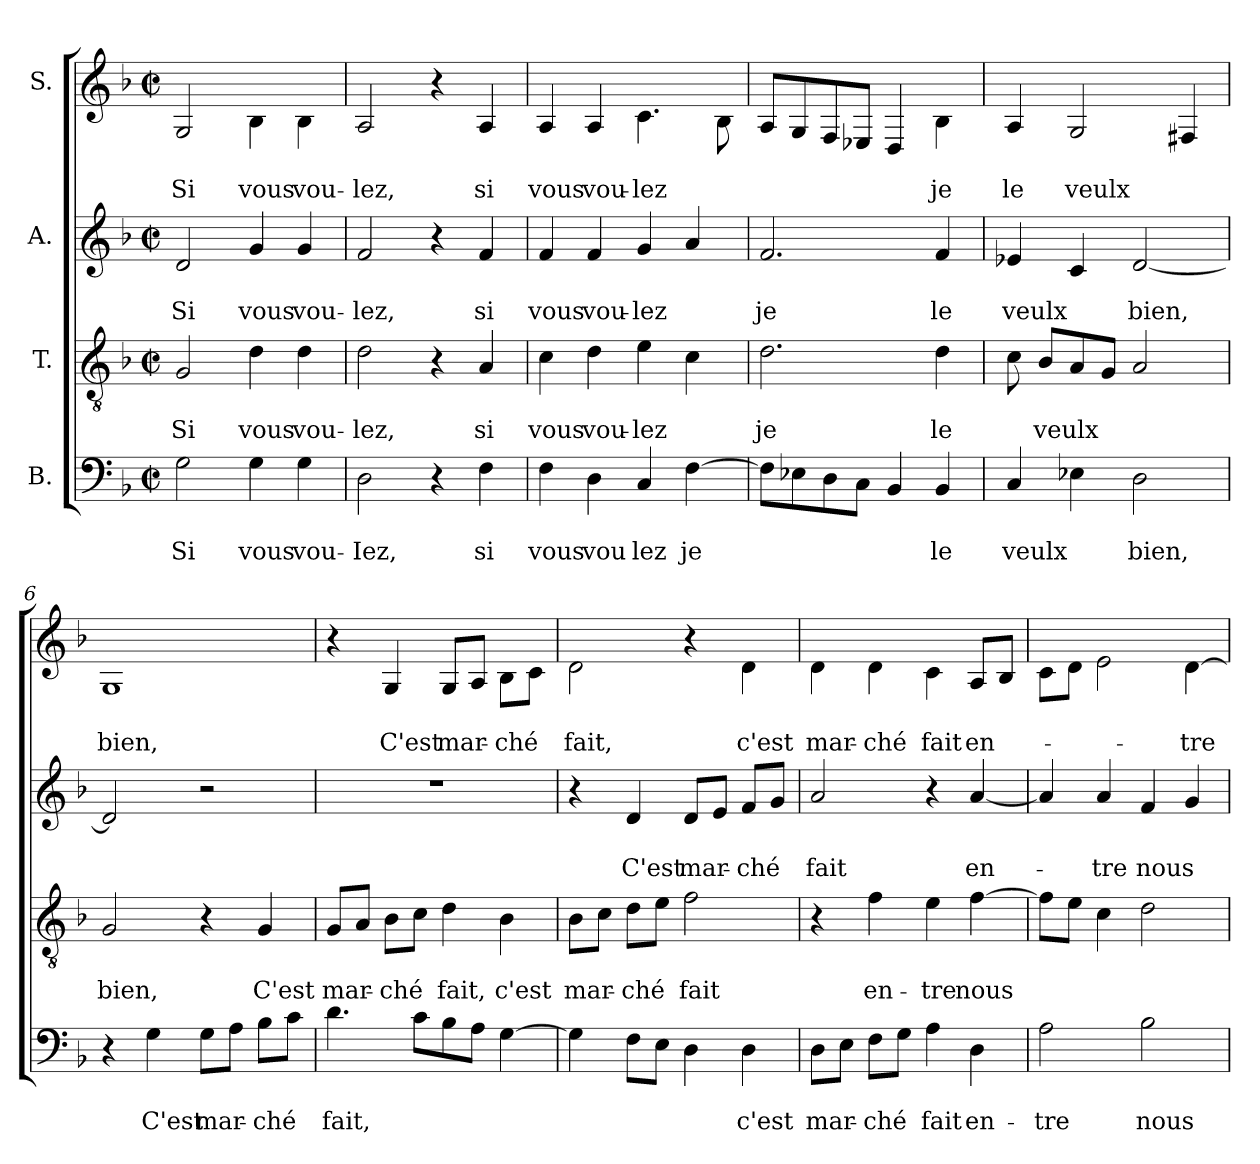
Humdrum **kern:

**kern	**text	**text	**kern	**text	**text	**kern	**text	**text	**kern	**text	**text
*part4	*part4	*part4	*part3	*part3	*part3	*part2	*part2	*part2	*part1	*part1	*part1
*staff4	*staff4	*staff4	*staff3	*staff3	*staff3	*staff2	*staff2	*staff2	*staff1	*staff1	*staff1
*I"B.	*	*	*I"T.	*	*	*I"A.	*	*	*I"S.	*	*
*clefF4	*	*	*clefGv2	*	*	*clefG2	*	*	*clefG2	*	*
*	*	*	*ITrd-7c-12	*	*	*	*	*	*ITrd-7c-12	*	*
*k[b-]	*	*	*k[b-]	*	*	*k[b-]	*	*	*k[b-]	*	*
*F:	*	*	*F:	*	*	*F:	*	*	*F:	*	*
*M2/2	*	*	*M2/2	*	*	*M2/2	*	*	*M2/2	*	*
*met(c|)	*	*	*met(c|)	*	*	*met(c|)	*	*	*met(c|)	*	*
=1	=1	=1	=1	=1	=1	=1	=1	=1	=1	=1	=1
2G\	.	Si	2g/	.	Si	2d/	.	Si	2g/	.	Si
4G\	.	vous	4dd\	.	vous	4g/	.	vous	4b-\	.	vous
4G\	.	vou-	4dd\	.	vou-	4g/	.	vou-	4b-\	.	vou-
=2	=2	=2	=2	=2	=2	=2	=2	=2	=2	=2	=2
2D\	.	-Iez,	2dd\	.	-lez,	2f/	.	-lez,	2a/	.	-lez,
4r	.	.	4r	.	.	4r	.	.	4r	.	.
4F\	.	si	4a/	.	si	4f/	.	si	4a/	.	si
=3	=3	=3	=3	=3	=3	=3	=3	=3	=3	=3	=3
4F\	.	vous	4cc\	.	vous	4f/	.	vous	4a/	.	vous
4D\	.	vou	4dd\	.	vou-	4f/	.	vou-	4a/	.	vou-
4C/	.	­lez	4ee\	.	-lez	4g/	.	-lez	4.cc\	.	-lez
[4F\	.	je	4cc\	.	.	4a/	.	.	.	.	.
.	.	.	.	.	.	.	.	.	8b-\	.	.
=4	=4	=4	=4	=4	=4	=4	=4	=4	=4	=4	=4
8F\L]	.	.	2.dd\	.	je	2.f/	.	je	8a/L	.	.
8E-X\	.	.	.	.	.	.	.	.	8g/	.	.
8D\	.	.	.	.	.	.	.	.	8f/	.	.
8C\J	.	.	.	.	.	.	.	.	8e-X/J	.	.
4BB-/	.	.	.	.	.	.	.	.	4d/	.	.
4BB-/	.	le	4dd\	.	le	4f/	.	le	4b-\	.	je
=5	=5	=5	=5	=5	=5	=5	=5	=5	=5	=5	=5
4C/	.	veulx	8cc\	.	.	4e-X/	.	veulx	4a/	.	le
.	.	.	8b-/L	.	veulx	.	.	.	.	.	.
4E-X\	.	.	8a/	.	.	4c/	.	.	2g/	.	veulx
.	.	.	8g/J	.	.	.	.	.	.	.	.
2D\	.	bien,	2a/	.	.	[2d/	.	bien,	.	.	.
.	.	.	.	.	.	.	.	.	4f#X/	.	.
!!LO:LB:g=z
=6	=6	=6	=6	=6	=6	=6	=6	=6	=6	=6	=6
4r	.	.	2g/	.	bien,	2d/]	.	.	1g	.	bien,
4G\	.	C'est	.	.	.	.	.	.	.	.	.
8G\L	.	mar-	4r	.	.	2r	.	.	.	.	.
8A\J	.	.	.	.	.	.	.	.	.	.	.
8B-\L	.	-ché	4g/	.	C'est	.	.	.	.	.	.
8c\J	.	.	.	.	.	.	.	.	.	.	.
=7	=7	=7	=7	=7	=7	=7	=7	=7	=7	=7	=7
4.d\	.	fait,	8g/L	.	mar-	1r	.	.	4r	.	.
.	.	.	8a/J	.	.	.	.	.	.	.	.
.	.	.	8b-\L	.	-ché	.	.	.	4g/	.	C'est
8c\L	.	.	8cc\J	.	.	.	.	.	.	.	.
8B-\	.	.	4dd\	.	fait,	.	.	.	8g/L	.	mar-
8A\J	.	.	.	.	.	.	.	.	8a/J	.	.
[4G\	.	.	4b-\	.	c'est	.	.	.	8b-\L	.	-ché
.	.	.	.	.	.	.	.	.	8cc\J	.	.
=8	=8	=8	=8	=8	=8	=8	=8	=8	=8	=8	=8
4G\]	.	.	8b-\L	.	mar-	4r	.	.	2dd\	.	fait,
.	.	.	8cc\J	.	.	.	.	.	.	.	.
8F\L	.	.	8dd\L	.	-ché	4d/	.	C'est	.	.	.
8E\J	.	.	8ee\J	.	.	.	.	.	.	.	.
4D\	.	.	2ff\	.	fait	8d/L	.	mar-	4r	.	.
.	.	.	.	.	.	8e/J	.	.	.	.	.
4D\	.	c'est	.	.	.	8f/L	.	-ché	4dd\	.	c'est
.	.	.	.	.	.	8g/J	.	.	.	.	.
=9	=9	=9	=9	=9	=9	=9	=9	=9	=9	=9	=9
8D\L	.	mar-	4r	.	.	2a/	.	fait	4dd\	.	mar-
8E\J	.	.	.	.	.	.	.	.	.	.	.
8F\L	.	-ché	4ff\	.	en-	.	.	.	4dd\	.	-ché
8G\J	.	.	.	.	.	.	.	.	.	.	.
4A\	.	fait	4ee\	.	-tre	4r	.	.	4cc\	.	fait
4D\	.	en-	[4ff\	.	nous	[4a/	.	en-	8a/L	.	en-
.	.	.	.	.	.	.	.	.	8b-/J	.	.
=10	=10	=10	=10	=10	=10	=10	=10	=10	=10	=10	=10
2A\	.	-tre	8ff\L]	.	.	4a/]	.	.	8cc\L	.	.
.	.	.	8ee\J	.	.	.	.	.	8dd\J	.	.
.	.	.	4cc\	.	.	4a/	.	-tre	2ee\	.	.
2B-\	.	nous	2dd\	.	.	4f/	.	nous	.	.	.
.	.	.	.	.	.	4g/	.	.	[4dd\	.	-tre
=	=	=	=	=	=	=	=	=	=	=	=
*-	*-	*-	*-	*-	*-	*-	*-	*-	*-	*-	*-
